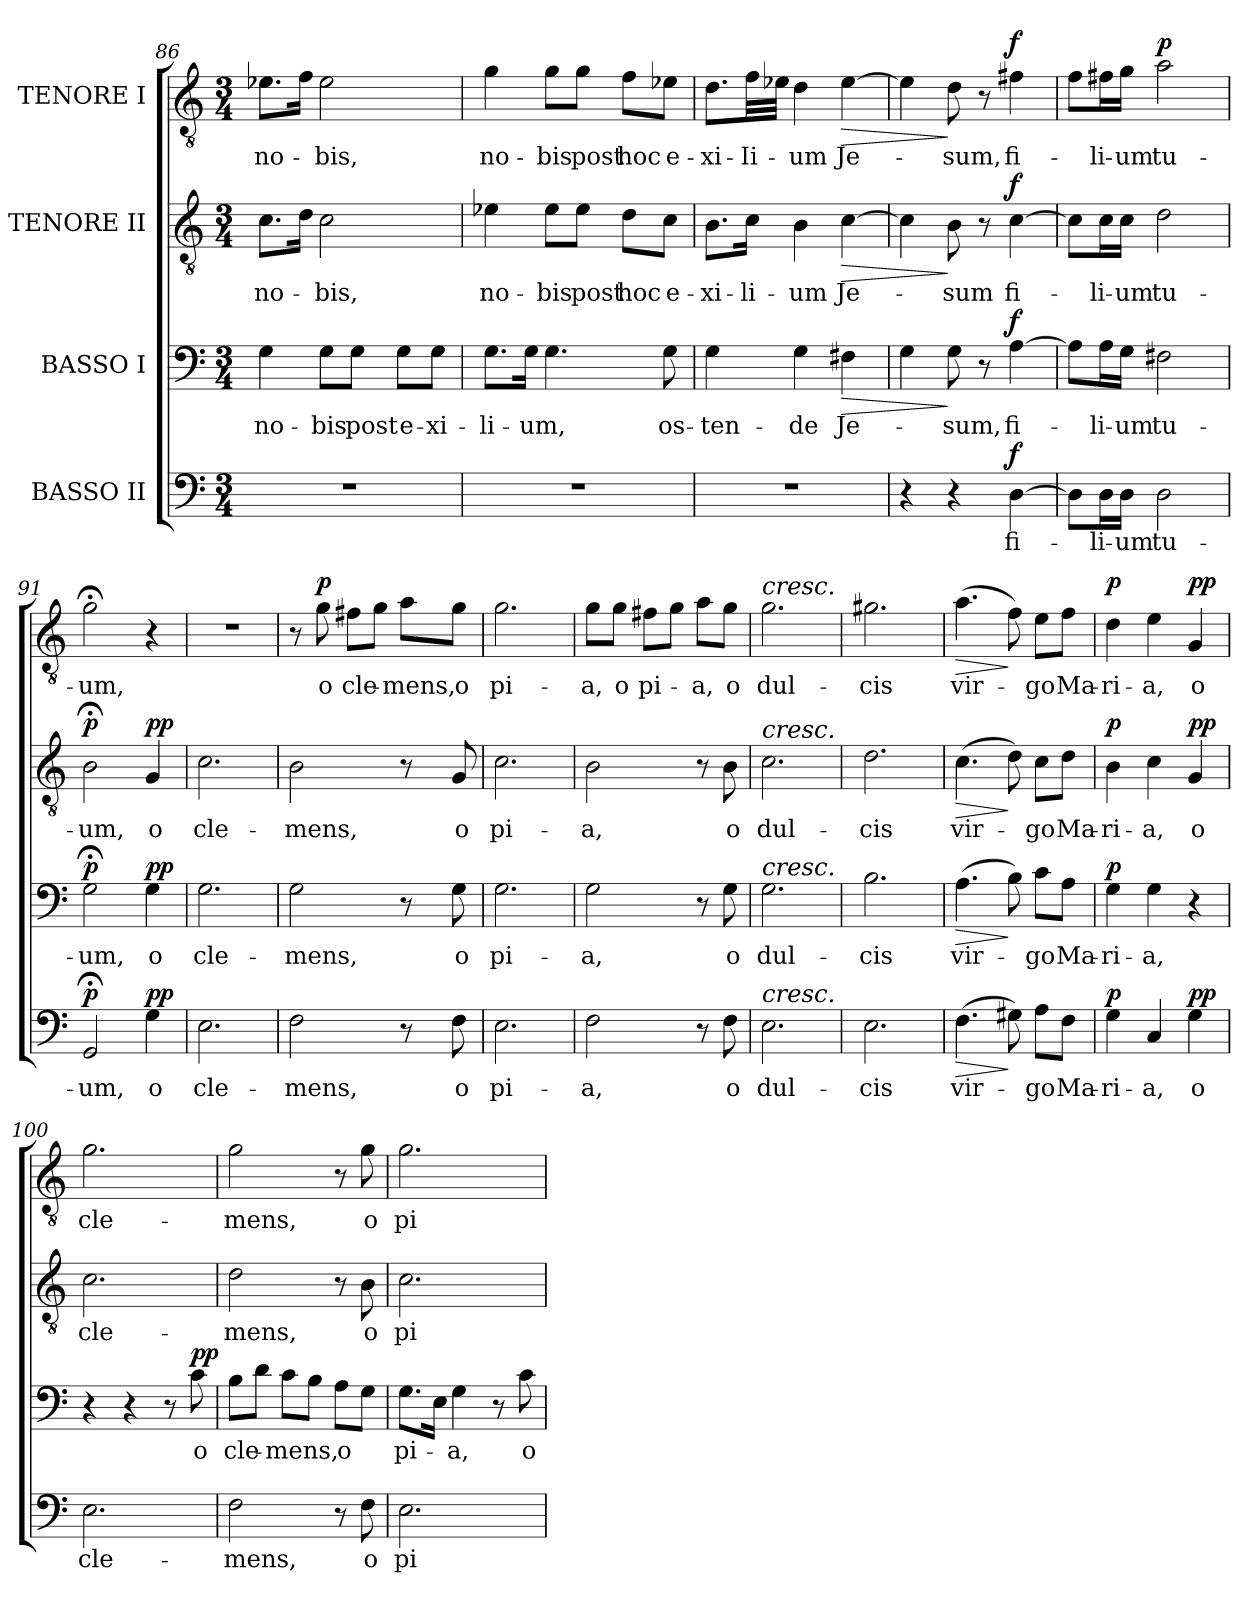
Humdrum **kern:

**kern	**text	**dynam	**kern	**text	**dynam	**kern	**text	**dynam	**kern	**text	**dynam
*part4	*part4	*part4	*part3	*part3	*part3	*part2	*part2	*part2	*part1	*part1	*part1
*staff4	*staff4	*staff4	*staff3	*staff3	*staff3	*staff2	*staff2	*staff2	*staff1	*staff1	*staff1
*I"BASSO II	*	*	*I"BASSO I	*	*	*I"TENORE II	*	*	*I"TENORE I	*	*
*clefF4	*	*	*clefF4	*	*	*clefGv2	*	*	*clefGv2	*	*
*k[]	*	*	*k[]	*	*	*k[]	*	*	*k[]	*	*
*M3/4	*	*	*M3/4	*	*	*M3/4	*	*	*M3/4	*	*
=86	=86	=86	=86	=86	=86	=86	=86	=86	=86	=86	=86
!	!	!	!	!LO:LY:b	!	!	!LO:LY:b	!	!	!LO:LY:b	!
2.r	.	.	4G\	no-	.	8.c\L	no-	.	8.e-X\L	no-	.
.	.	.	.	.	.	16d\Jk	.	.	16f\Jk	.	.
!	!	!	!	!LO:LY:b	!	!	!LO:LY:b	!	!	!LO:LY:b	!
.	.	.	8G\L	-bis	.	2c\	-bis,	.	2e-\	-bis,	.
!	!	!	!	!LO:LY:b	!	!	!	!	!	!	!
.	.	.	8G\J	post	.	.	.	.	.	.	.
!	!	!	!	!LO:LY:b	!	!	!	!	!	!	!
.	.	.	8G\L	e-	.	.	.	.	.	.	.
!	!	!	!	!LO:LY:b	!	!	!	!	!	!	!
.	.	.	8G\J	-xi-	.	.	.	.	.	.	.
=87	=87	=87	=87	=87	=87	=87	=87	=87	=87	=87	=87
!	!	!	!	!LO:LY:b	!	!	!LO:LY:b	!	!	!LO:LY:b	!
2.r	.	.	8.G\L	-li-	.	4e-X\	no-	.	4g\	no-	.
!	!	!	!	!LO:LY:b	!	!	!	!	!	!	!
.	.	.	16G\Jk	-um,	.	.	.	.	.	.	.
!	!	!	!	!	!	!	!LO:LY:b	!	!	!LO:LY:b	!
.	.	.	4.G\	.	.	8e-\L	-bis	.	8g\L	-bis	.
!	!	!	!	!	!	!	!LO:LY:b	!	!	!LO:LY:b	!
.	.	.	.	.	.	8e-\J	post	.	8g\J	post	.
!	!	!	!	!	!	!	!LO:LY:b	!	!	!LO:LY:b	!
.	.	.	.	.	.	8d\L	hoc	.	8f\L	hoc	.
!	!	!	!	!LO:LY:b	!	!	!LO:LY:b	!	!	!LO:LY:b	!
.	.	.	8G\	os-	.	8c\J	e-	.	8e-X\J	e-	.
=88	=88	=88	=88	=88	=88	=88	=88	=88	=88	=88	=88
!	!	!	!	!LO:LY:b	!	!	!LO:LY:b	!	!	!LO:LY:b	!
2.r	.	.	4G\	-ten-	.	8.B\L	-xi-	.	8.d\L	-xi-	.
!	!	!	!	!	!	!	!LO:LY:b	!	!	!LO:LY:b	!
.	.	.	.	.	.	16c\Jk	-li-	.	32f\LL	-Ii-	.
.	.	.	.	.	.	.	.	.	32e-X\JJJ	.	.
!	!	!	!	!LO:LY:b	!	!	!LO:LY:b	!	!	!LO:LY:b	!
.	.	.	4G\	-de	.	4B\	-um	.	4d\	-um	.
!	!	!	!	!LO:LY:b	!LO:HP:b	!	!LO:LY:b	!LO:HP:b	!	!LO:LY:b	!LO:HP:b
.	.	.	4F#X\	Je-	>	[4c\	Je-	>	[4e-\	Je-	>
!!LO:LB:g=z
=89	=89	=89	=89	=89	=89	=89	=89	=89	=89	=89	=89
4r	.	.	4G\	.	.	4c\]	.	.	4e-\]	.	.
!	!	!	!	!LO:LY:b	!	!	!LO:LY:b	!	!	!LO:LY:b	!
4r	.	.	8G\	-sum,	]	8B\	-sum	]	8d\	-sum,	]
.	.	.	8r	.	.	8r	.	.	8r	.	.
!	!LO:LY:b	!LO:DY:a	!	!LO:LY:b	!LO:DY:a	!	!LO:LY:b	!LO:DY:a	!	!LO:LY:b	!LO:DY:a
[4D\	fi-	f	[4A\	fi-	f	[4c\	fi-	f	4f#X\	fi-	f
=90	=90	=90	=90	=90	=90	=90	=90	=90	=90	=90	=90
8D\L]	.	.	8A\L]	.	.	8c\L]	.	.	8f\L	.	.
!	!LO:LY:b	!	!	!LO:LY:b	!	!	!LO:LY:b	!	!	!LO:LY:b	!
16D\L	-li-	.	16A\L	-li-	.	16c\L	-li-	.	16f#X\L	-li-	.
!	!LO:LY:b	!	!	!LO:LY:b	!	!	!LO:LY:b	!	!	!LO:LY:b	!
16D\JJ	-um	.	16G\JJ	-um	.	16c\JJ	-um	.	16g\JJ	-um	.
!	!LO:LY:b	!	!	!LO:LY:b	!	!	!LO:LY:b	!	!	!LO:LY:b	!LO:DY:a
2D\	tu-	.	2F#X\	tu-	.	2d\	tu-	.	2a\	tu-	p
=91	=91	=91	=91	=91	=91	=91	=91	=91	=91	=91	=91
!	!LO:LY:b	!LO:DY:a	!	!LO:LY:b	!LO:DY:a	!	!LO:LY:b	!LO:DY:a	!	!LO:LY:b	!
2GG;</	-um,	p	2G;<\	-um,	p	2B;<\	-um,	p	2g;<\	-um,	.
!	!LO:LY:b	!LO:DY:a	!	!LO:LY:b	!LO:DY:a	!	!LO:LY:b	!LO:DY:a	!	!	!
4G\	o	pp	4G\	o	pp	4G/	o	pp	4r	.	.
=92	=92	=92	=92	=92	=92	=92	=92	=92	=92	=92	=92
!	!LO:LY:b	!	!	!LO:LY:b	!	!	!LO:LY:b	!	!	!	!
2.E\	cle-	.	2.G\	cle-	.	2.c\	cle-	.	2.r	.	.
=93	=93	=93	=93	=93	=93	=93	=93	=93	=93	=93	=93
!	!LO:LY:b	!	!	!LO:LY:b	!	!	!LO:LY:b	!	!	!	!
2F\	-mens,	.	2G\	-mens,	.	2B\	-mens,	.	8r	.	.
!	!	!	!	!	!	!	!	!	!	!LO:LY:b	!LO:DY:a
.	.	.	.	.	.	.	.	.	8g\	o	p
!	!	!	!	!	!	!	!	!	!	!LO:LY:b	!
.	.	.	.	.	.	.	.	.	8f#X\L	cle-	.
.	.	.	.	.	.	.	.	.	8g\J	.	.
!	!	!	!	!	!	!	!	!	!	!LO:LY:b	!
8r	.	.	8r	.	.	8r	.	.	8a\L	-mens,	.
!	!LO:LY:b	!	!	!LO:LY:b	!	!	!LO:LY:b	!	!	!LO:LY:b	!
8F\	o	.	8G\	o	.	8G/	o	.	8g\J	o	.
=94	=94	=94	=94	=94	=94	=94	=94	=94	=94	=94	=94
!	!LO:LY:b	!	!	!LO:LY:b	!	!	!LO:LY:b	!	!	!LO:LY:b	!
2.E\	pi-	.	2.G\	pi-	.	2.c\	pi-	.	2.g\	pi-	.
=95	=95	=95	=95	=95	=95	=95	=95	=95	=95	=95	=95
!	!LO:LY:b	!	!	!LO:LY:b	!	!	!LO:LY:b	!	!	!LO:LY:b	!
2F\	-a,	.	2G\	-a,	.	2B\	-a,	.	8g\L	-a,	.
!	!	!	!	!	!	!	!	!	!	!LO:LY:b	!
.	.	.	.	.	.	.	.	.	8g\J	o	.
!	!	!	!	!	!	!	!	!	!	!LO:LY:b	!
.	.	.	.	.	.	.	.	.	8f#X\L	pi-	.
.	.	.	.	.	.	.	.	.	8g\J	.	.
!	!	!	!	!	!	!	!	!	!	!LO:LY:b	!
8r	.	.	8r	.	.	8r	.	.	8a\L	-a,	.
!	!LO:LY:b	!	!	!LO:LY:b	!	!	!LO:LY:b	!	!	!LO:LY:b	!
8F\	o	.	8G\	o	.	8B\	o	.	8g\J	o	.
=96	=96	=96	=96	=96	=96	=96	=96	=96	=96	=96	=96
!	!	!	!	!	!	!	!	!	!LO:TX:a:i:t=cresc.	!	!
!	!	!	!	!	!	!LO:TX:a:i:t=cresc.	!	!	!	!	!
!	!	!	!LO:TX:a:i:t=cresc.	!	!	!	!	!	!	!	!
!LO:TX:a:i:t=cresc.	!	!	!	!	!	!	!	!	!	!	!
!	!LO:LY:b	!	!	!LO:LY:b	!	!	!LO:LY:b	!	!	!LO:LY:b	!
2.E\	dul-	.	2.G\	dul-	.	2.c\	dul-	.	2.g\	dul-	.
=97	=97	=97	=97	=97	=97	=97	=97	=97	=97	=97	=97
!	!LO:LY:b	!	!	!LO:LY:b	!	!	!LO:LY:b	!	!	!LO:LY:b	!
2.E\	-cis	.	2.B\	-cis	.	2.d\	-cis	.	2.g#X\	-cis	.
!!LO:PB:g=z
=98	=98	=98	=98	=98	=98	=98	=98	=98	=98	=98	=98
!	!LO:LY:b	!LO:HP:b	!	!LO:LY:b	!LO:HP:b	!	!LO:LY:b	!LO:HP:b	!	!LO:LY:b	!LO:HP:b
(>4.F\	vir-	>	(>4.A\	vir-	>	(>4.c\	vir-	>	(>4.a\	vir-	>
8G#X\)	.	]	8B\)	.	]	8d\)	.	]	8f\)	.	]
!	!LO:LY:b	!	!	!LO:LY:b	!	!	!LO:LY:b	!	!	!LO:LY:b	!
8A\L	-go	.	8c\L	-go	.	8c\L	-go	.	8e\L	-go	.
!	!LO:LY:b	!	!	!LO:LY:b	!	!	!LO:LY:b	!	!	!LO:LY:b	!
8F\J	Ma-	.	8A\J	Ma-	.	8d\J	Ma-	.	8f\J	Ma-	.
=99	=99	=99	=99	=99	=99	=99	=99	=99	=99	=99	=99
!	!LO:LY:b	!LO:DY:a	!	!LO:LY:b	!LO:DY:a	!	!LO:LY:b	!LO:DY:a	!	!LO:LY:b	!LO:DY:a
4G\	-ri-	p	4G\	-ri-	p	4B\	-ri-	p	4d\	-ri-	p
!	!LO:LY:b	!	!	!LO:LY:b	!	!	!LO:LY:b	!	!	!LO:LY:b	!
4C/	-a,	.	4G\	-a,	.	4c\	-a,	.	4e\	-a,	.
!	!LO:LY:b	!LO:DY:a	!	!	!	!	!LO:LY:b	!LO:DY:a	!	!LO:LY:b	!LO:DY:a
4G\	o	pp	4r	.	.	4G/	o	pp	4G/	o	pp
=100	=100	=100	=100	=100	=100	=100	=100	=100	=100	=100	=100
!	!LO:LY:b	!	!	!	!	!	!LO:LY:b	!	!	!LO:LY:b	!
2.E\	cle-	.	4r	.	.	2.c\	cle-	.	2.g\	cle-	.
.	.	.	4r	.	.	.	.	.	.	.	.
.	.	.	8r	.	.	.	.	.	.	.	.
!	!	!	!	!LO:LY:b	!LO:DY:a	!	!	!	!	!	!
.	.	.	8c\	o	pp	.	.	.	.	.	.
=101	=101	=101	=101	=101	=101	=101	=101	=101	=101	=101	=101
!	!LO:LY:b	!	!	!LO:LY:b	!	!	!LO:LY:b	!	!	!LO:LY:b	!
2F\	-mens,	.	8B\L	cle-	.	2d\	-mens,	.	2g\	-mens,	.
.	.	.	8d\J	.	.	.	.	.	.	.	.
!	!	!	!	!LO:LY:b	!	!	!	!	!	!	!
.	.	.	8c\L	-mens,	.	.	.	.	.	.	.
.	.	.	8B\J	.	.	.	.	.	.	.	.
!	!	!	!	!LO:LY:b	!	!	!	!	!	!	!
8r	.	.	8A\L	o	.	8r	.	.	8r	.	.
!	!LO:LY:b	!	!	!	!	!	!LO:LY:b	!	!	!LO:LY:b	!
8F\	o	.	8G\J	.	.	8B\	o	.	8g\	o	.
=102	=102	=102	=102	=102	=102	=102	=102	=102	=102	=102	=102
!	!LO:LY:b	!	!	!LO:LY:b	!	!	!LO:LY:b	!	!	!LO:LY:b	!
2.E\	pi-	.	8.G\L	pi-	.	2.c\	pi-	.	2.g\	pi-	.
.	.	.	16E\Jk	.	.	.	.	.	.	.	.
!	!	!	!	!LO:LY:b	!	!	!	!	!	!	!
.	.	.	4G\	-a,	.	.	.	.	.	.	.
.	.	.	8r	.	.	.	.	.	.	.	.
!	!	!	!	!LO:LY:b	!	!	!	!	!	!	!
.	.	.	8c\	o	.	.	.	.	.	.	.
=	=	=	=	=	=	=	=	=	=	=	=
*-	*-	*-	*-	*-	*-	*-	*-	*-	*-	*-	*-
